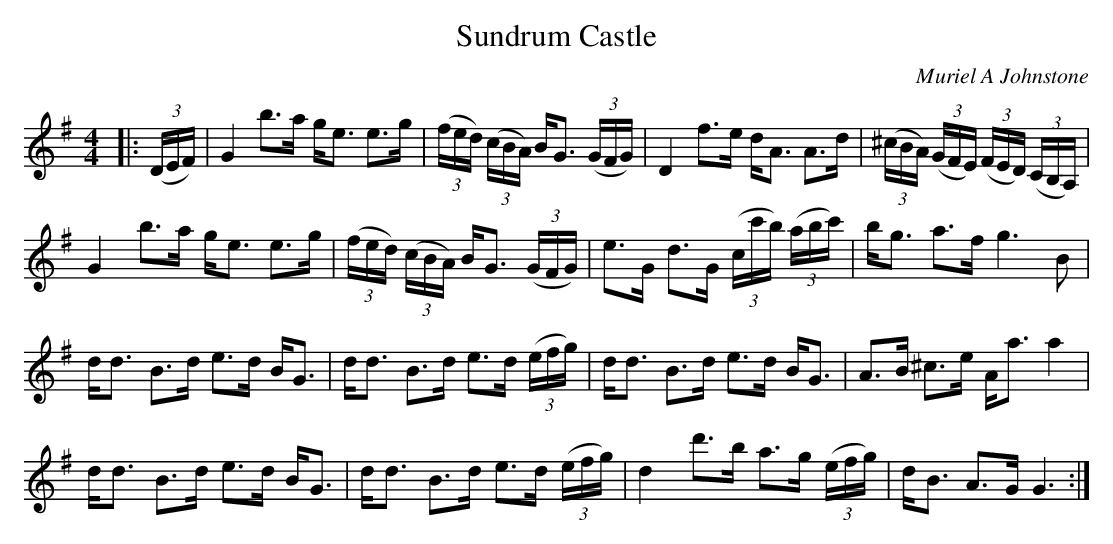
X:1
T: Sundrum Castle
C:Muriel A Johnstone
K:G
M:4/4
L:1/16
|:((3DEF) |G4 b3a ge3 e3g|((3fed) ((3cBA) BG3 ((3GFG) |D4 f3e dA3 A3d|((3^cBA) ((3GFE) ((3FED) ((3CB,A,)|
G4 b3a ge3 e3g|((3fed) ((3cBA) BG3 ((3GFG) |e3G d3G ((3cc'b) ((3abc') |bg3 a3f g6 B2|
dd3 B3d e3d BG3|dd3 B3d e3d ((3efg) |dd3 B3d e3d BG3|A3B ^c3e Aa3 a4|
dd3 B3d e3d BG3|dd3 B3d e3d ((3efg) |d4 d'3b a3g ((3efg) |dB3 A3G G6:|
